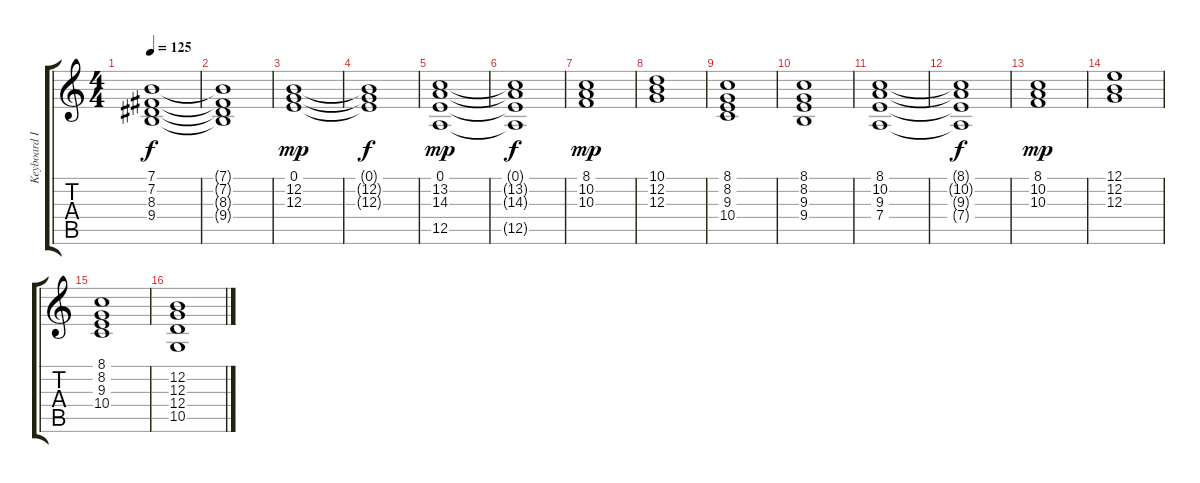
\track ("Keyboard II" "Keyboard I") {instrument stringensemble1}
\staff {score tabs}
\tuning (E4 B3 G3 D3 A2 E2) {hide}
\ts (4 4)
\tempo 125
\clef g2
\ks c
(7.1{t} 7.2{t} 8.3{t} 9.4{t}).1{dy f} |
(7.1{t} 7.2{t} 8.3{t} 9.4{t}).1 |
(0.1 12.2 12.3).1{dy mp} |
(0.1{t} 12.2{t} 12.3{t}).1{dy f} |
(0.1 13.2 14.3 12.5).1{dy mp} |
(0.1{t} 13.2{t} 14.3{t} 12.5{t}).1{dy f} |
(8.1 10.2 10.3).1{dy mp} |
(10.1 12.2 12.3).1 |
(8.1 8.2 9.3 10.4).1 |
(8.1 8.2 9.3 9.4).1 |
(8.1 10.2 9.3 7.4).1 |
(8.1{t} 10.2{t} 9.3{t} 7.4{t}).1{dy f} |
(8.1 10.2 10.3).1{dy mp} |
(12.1 12.2 12.3).1 |
(8.1 8.2 9.3 10.4).1 |
(12.2 12.3 12.4 10.5).1
